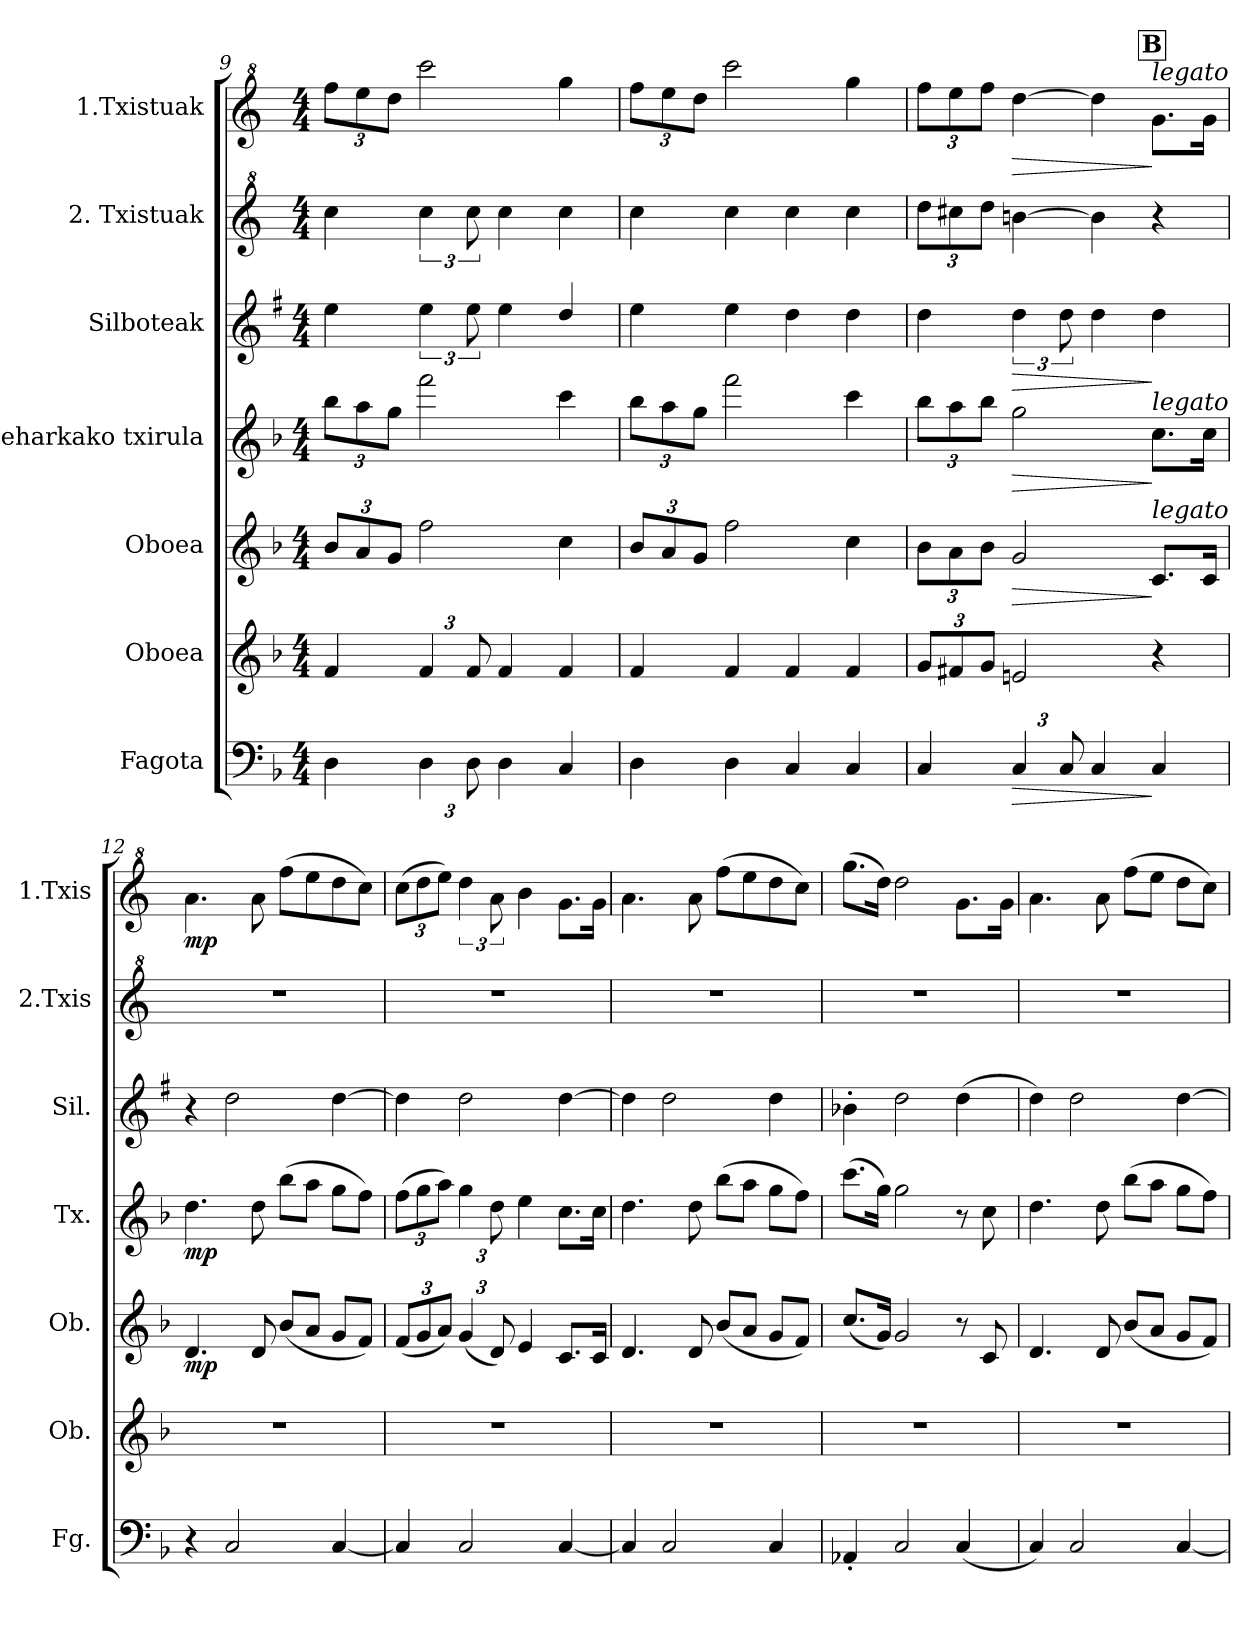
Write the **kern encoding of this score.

**kern	**dynam	**kern	**kern	**dynam	**kern	**dynam	**kern	**dynam	**kern	**kern	**dynam
*part7	*part7	*part6	*part5	*part5	*part4	*part4	*part3	*part3	*part2	*part1	*part1
*staff7	*staff7	*staff6	*staff5	*staff5	*staff4	*staff4	*staff3	*staff3	*staff2	*staff1	*staff1
*I"Fagota	*	*I"Oboea	*I"Oboea	*	*I"Zeharkako txirula	*	*I"Silboteak	*	*I"2. Txistuak	*I"1.Txistuak	*
*I'Fg.	*	*I'Ob.	*I'Ob.	*	*I'Tx.	*	*I'Sil.	*	*I'2.Txis	*I'1.Txis	*
!!LO:LB:g=z
*clefF4	*	*clefG2	*clefG2	*	*clefG2	*	*clefG2	*	*clefG^2	*clefG^2	*
*	*	*	*	*	*	*	*ITrd1c2	*	*ITrd-7c-12	*ITrd-7c-12	*
*k[b-]	*	*k[b-]	*k[b-]	*	*k[b-]	*	*k[b-]	*	*k[]	*k[]	*
*M4/4	*	*M4/4	*M4/4	*	*M4/4	*	*M4/4	*	*M4/4	*M4/4	*
*	*	*	*Xbrackettup	*	*Xbrackettup	*	*	*	*	*Xbrackettup	*
=9	=9	=9	=9	=9	=9	=9	=9	=9	=9	=9	=9
4D\	.	4f/	12b-/L	.	12bb-\L	.	4dd\	.	4cccc\	12ffff\L	.
.	.	.	12a/	.	12aa\	.	.	.	.	12eeee\	.
.	.	.	12g/J	.	12gg\J	.	.	.	.	12dddd\J	.
*Xbrackettup	*	*Xbrackettup	*	*	*	*	*	*	*	*	*
6D\	.	6f/	2ff\	.	2fff\	.	6dd\	.	6cccc\	2ccccc\	.
12D\	.	12f/	.	.	.	.	12dd\	.	12cccc\	.	.
4D\	.	4f/	.	.	.	.	4dd\	.	4cccc\	.	.
4C/	.	4f/	4cc\	.	4ccc\	.	4cc/	.	4cccc\	4gggg\	.
=10	=10	=10	=10	=10	=10	=10	=10	=10	=10	=10	=10
4D\	.	4f/	12b-/L	.	12bb-\L	.	4dd\	.	4cccc\	12ffff\L	.
.	.	.	12a/	.	12aa\	.	.	.	.	12eeee\	.
.	.	.	12g/J	.	12gg\J	.	.	.	.	12dddd\J	.
4D\	.	4f/	2ff\	.	2fff\	.	4dd\	.	4cccc\	2ccccc\	.
4C/	.	4f/	.	.	.	.	4cc\	.	4cccc\	.	.
4C/	.	4f/	4cc\	.	4ccc\	.	4cc\	.	4cccc\	4gggg\	.
!!LO:REH:place=s1:a:B:fs=14:t=B:qo=3
=11	=11	=11	=11	=11	=11	=11	=11	=11	=11	=11	=11
*	*	*	*	*	*	*	*	*	*Xbrackettup	*	*
4C/	.	12g/L	12b-\L	.	12bb-\L	.	4cc\	.	12dddd\L	12ffff\L	.
.	.	12f#X/	12a\	.	12aa\	.	.	.	12cccc#X\	12eeee\	.
.	.	12g/J	12b-\J	.	12bb-\J	.	.	.	12dddd\J	12ffff\J	.
!	!LO:HP:b	!	!	!LO:HP:b	!	!LO:HP:b	!	!LO:HP:b	!	!	!LO:HP:b
6C/	>	2en/	2g/	>	2gg\	>	6cc\	>	[4bbbn\	[4dddd\	>
12C/	.	.	.	.	.	.	12cc\	.	.	.	.
4C/	.	.	.	.	.	.	4cc\	.	4bbbn\]	4dddd\]	.
!	!	!	!	!	!	!	!	!	!	!LO:TX:a:i:t=legato	!
!	!	!	!	!	!LO:TX:a:i:t=legato	!	!	!	!	!	!
!	!	!	!LO:TX:a:i:t=legato	!	!	!	!	!	!	!	!
4C/	]	4r	8.c/L	]	8.cc\L	]	4cc\	]	4r	8.ggg\L	]
.	.	.	16c/Jk	.	16cc\Jk	.	.	.	.	16ggg\Jk	.
=12	=12	=12	=12	=12	=12	=12	=12	=12	=12	=12	=12
!	!	!	!	!LO:DY:b	!	!LO:DY:b	!	!	!	!	!LO:DY:b
4r	.	1r	4.d/	mp	4.dd\	mp	4r	.	1r	4.aaa\	mp
2C/	.	.	.	.	.	.	2cc\	.	.	.	.
.	.	.	8d/	.	8dd\	.	.	.	.	8aaa\	.
.	.	.	(>8b-/L	.	(>8bb-\L	.	.	.	.	(>8ffff\L	.
.	.	.	8a/J	.	8aa\J	.	.	.	.	8eeee\	.
[4C/	.	.	8g/L	.	8gg\L	.	[4cc\	.	.	8dddd\	.
.	.	.	8f/J)	.	8ff\J)	.	.	.	.	8cccc\J)	.
=13	=13	=13	=13	=13	=13	=13	=13	=13	=13	=13	=13
4C/]	.	1r	(<12f/L	.	(>12ff\L	.	4cc\]	.	1r	(>12cccc\L	.
.	.	.	12g/	.	12gg\	.	.	.	.	12dddd\	.
.	.	.	12a/J)	.	12aa\J)	.	.	.	.	12eeee\J)	.
*	*	*	*	*	*	*	*	*	*	*brackettup	*
2C/	.	.	(<6g/	.	6gg\	.	2cc\	.	.	6dddd\	.
.	.	.	12d/)	.	12dd\	.	.	.	.	12aaa\	.
.	.	.	4e/	.	4ee\	.	.	.	.	4bbb\	.
[4C/	.	.	8.c/L	.	8.cc\L	.	[4cc\	.	.	8.ggg\L	.
.	.	.	16c/Jk	.	16cc\Jk	.	.	.	.	16ggg\Jk	.
!!LO:LB:g=z
=14	=14	=14	=14	=14	=14	=14	=14	=14	=14	=14	=14
4C/]	.	1r	4.d/	.	4.dd\	.	4cc\]	.	1r	4.aaa\	.
2C/	.	.	.	.	.	.	2cc\	.	.	.	.
.	.	.	8d/	.	8dd\	.	.	.	.	8aaa\	.
.	.	.	(>8b-/L	.	(>8bb-\L	.	.	.	.	(>8ffff\L	.
.	.	.	8a/J	.	8aa\J	.	.	.	.	8eeee\	.
4C/	.	.	8g/L	.	8gg\L	.	4cc\	.	.	8dddd\	.
.	.	.	8f/J)	.	8ff\J)	.	.	.	.	8cccc\J)	.
=15	=15	=15	=15	=15	=15	=15	=15	=15	=15	=15	=15
4AA-X'/	.	1r	(>8.cc/L	.	(>8.ccc\L	.	4a-X'\	.	1r	(>8.gggg\L	.
.	.	.	16g/Jk)	.	16gg\Jk)	.	.	.	.	16dddd\Jk)	.
2C/	.	.	2g/	.	2gg\	.	2cc\	.	.	2dddd\	.
(<4C/	.	.	8r	.	8r	.	(>4cc\	.	.	8.ggg\L	.
.	.	.	8c/	.	8cc\	.	.	.	.	.	.
.	.	.	.	.	.	.	.	.	.	16ggg\Jk	.
=16	=16	=16	=16	=16	=16	=16	=16	=16	=16	=16	=16
4C/)	.	1r	4.d/	.	4.dd\	.	4cc\)	.	1r	4.aaa\	.
2C/	.	.	.	.	.	.	2cc\	.	.	.	.
.	.	.	8d/	.	8dd\	.	.	.	.	8aaa\	.
.	.	.	(>8b-/L	.	(>8bb-\L	.	.	.	.	(>8ffff\L	.
.	.	.	8a/J	.	8aa\J	.	.	.	.	8eeee\J	.
[4C/	.	.	8g/L	.	8gg\L	.	[4cc\	.	.	8dddd\L	.
.	.	.	8f/J)	.	8ff\J)	.	.	.	.	8cccc\J)	.
=	=	=	=	=	=	=	=	=	=	=	=
*-	*-	*-	*-	*-	*-	*-	*-	*-	*-	*-	*-
